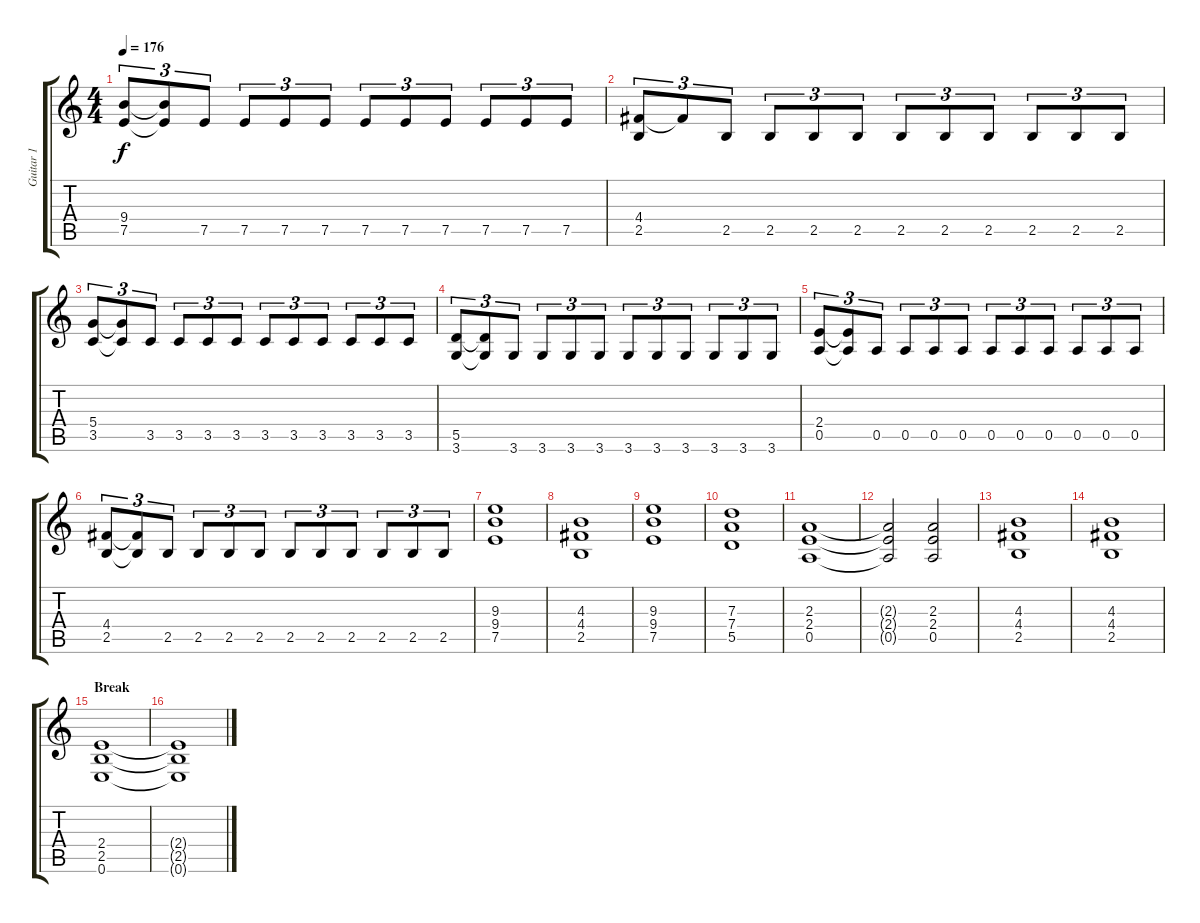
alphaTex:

\track ("Guitar 1" "Guitar 1") {instrument overdrivenguitar}
\staff {score tabs}
\tuning (E4 B3 G3 D3 A2 E2) {hide}
\ts (4 4)
\tempo 176
\clef g2
\ks c
(9.4 7.5).8{tu (3 2) dy f} (9.4{t} 7.5{t}).8{tu (3 2)} 7.5.8{tu (3 2)} 7.5.8{tu (3 2)} 7.5.8{tu (3 2)} 7.5.8{tu (3 2)} 7.5.8{tu (3 2)} 7.5.8{tu (3 2)} 7.5.8{tu (3 2)} 7.5.8{tu (3 2)} 7.5.8{tu (3 2)} 7.5.8{tu (3 2)} |
(4.4 2.5).8{tu (3 2)} 4.4{t}.8{tu (3 2)} 2.5.8{tu (3 2)} 2.5.8{tu (3 2)} 2.5.8{tu (3 2)} 2.5.8{tu (3 2)} 2.5.8{tu (3 2)} 2.5.8{tu (3 2)} 2.5.8{tu (3 2)} 2.5.8{tu (3 2)} 2.5.8{tu (3 2)} 2.5.8{tu (3 2)} |
(5.4 3.5).8{tu (3 2)} (5.4{t} 3.5{t}).8{tu (3 2)} 3.5.8{tu (3 2)} 3.5.8{tu (3 2)} 3.5.8{tu (3 2)} 3.5.8{tu (3 2)} 3.5.8{tu (3 2)} 3.5.8{tu (3 2)} 3.5.8{tu (3 2)} 3.5.8{tu (3 2)} 3.5.8{tu (3 2)} 3.5.8{tu (3 2)} |
(5.5 3.6).8{tu (3 2)} (5.5{t} 3.6{t}).8{tu (3 2)} 3.6.8{tu (3 2)} 3.6.8{tu (3 2)} 3.6.8{tu (3 2)} 3.6.8{tu (3 2)} 3.6.8{tu (3 2)} 3.6.8{tu (3 2)} 3.6.8{tu (3 2)} 3.6.8{tu (3 2)} 3.6.8{tu (3 2)} 3.6.8{tu (3 2)} |
(2.4 0.5).8{tu (3 2)} (2.4{t} 0.5{t}).8{tu (3 2)} 0.5.8{tu (3 2)} 0.5.8{tu (3 2)} 0.5.8{tu (3 2)} 0.5.8{tu (3 2)} 0.5.8{tu (3 2)} 0.5.8{tu (3 2)} 0.5.8{tu (3 2)} 0.5.8{tu (3 2)} 0.5.8{tu (3 2)} 0.5.8{tu (3 2)} |
(4.4 2.5).8{tu (3 2)} (4.4{t} 2.5{t}).8{tu (3 2)} 2.5.8{tu (3 2)} 2.5.8{tu (3 2)} 2.5.8{tu (3 2)} 2.5.8{tu (3 2)} 2.5.8{tu (3 2)} 2.5.8{tu (3 2)} 2.5.8{tu (3 2)} 2.5.8{tu (3 2)} 2.5.8{tu (3 2)} 2.5.8{tu (3 2)} |
(9.3 9.4 7.5).1 |
(4.3 4.4 2.5).1 |
(9.3 9.4 7.5).1 |
(7.3 7.4 5.5).1 |
(2.3 2.4 0.5).1 |
(2.3{t} 2.4{t} 0.5{t}).2 (2.3 2.4 0.5).2 |
(4.3 4.4 2.5).1 |
(4.3 4.4 2.5).1 |
\section ("" "Break")
(2.4 2.5 0.6).1 |
(2.4{t} 2.5{t} 0.6{t}).1
